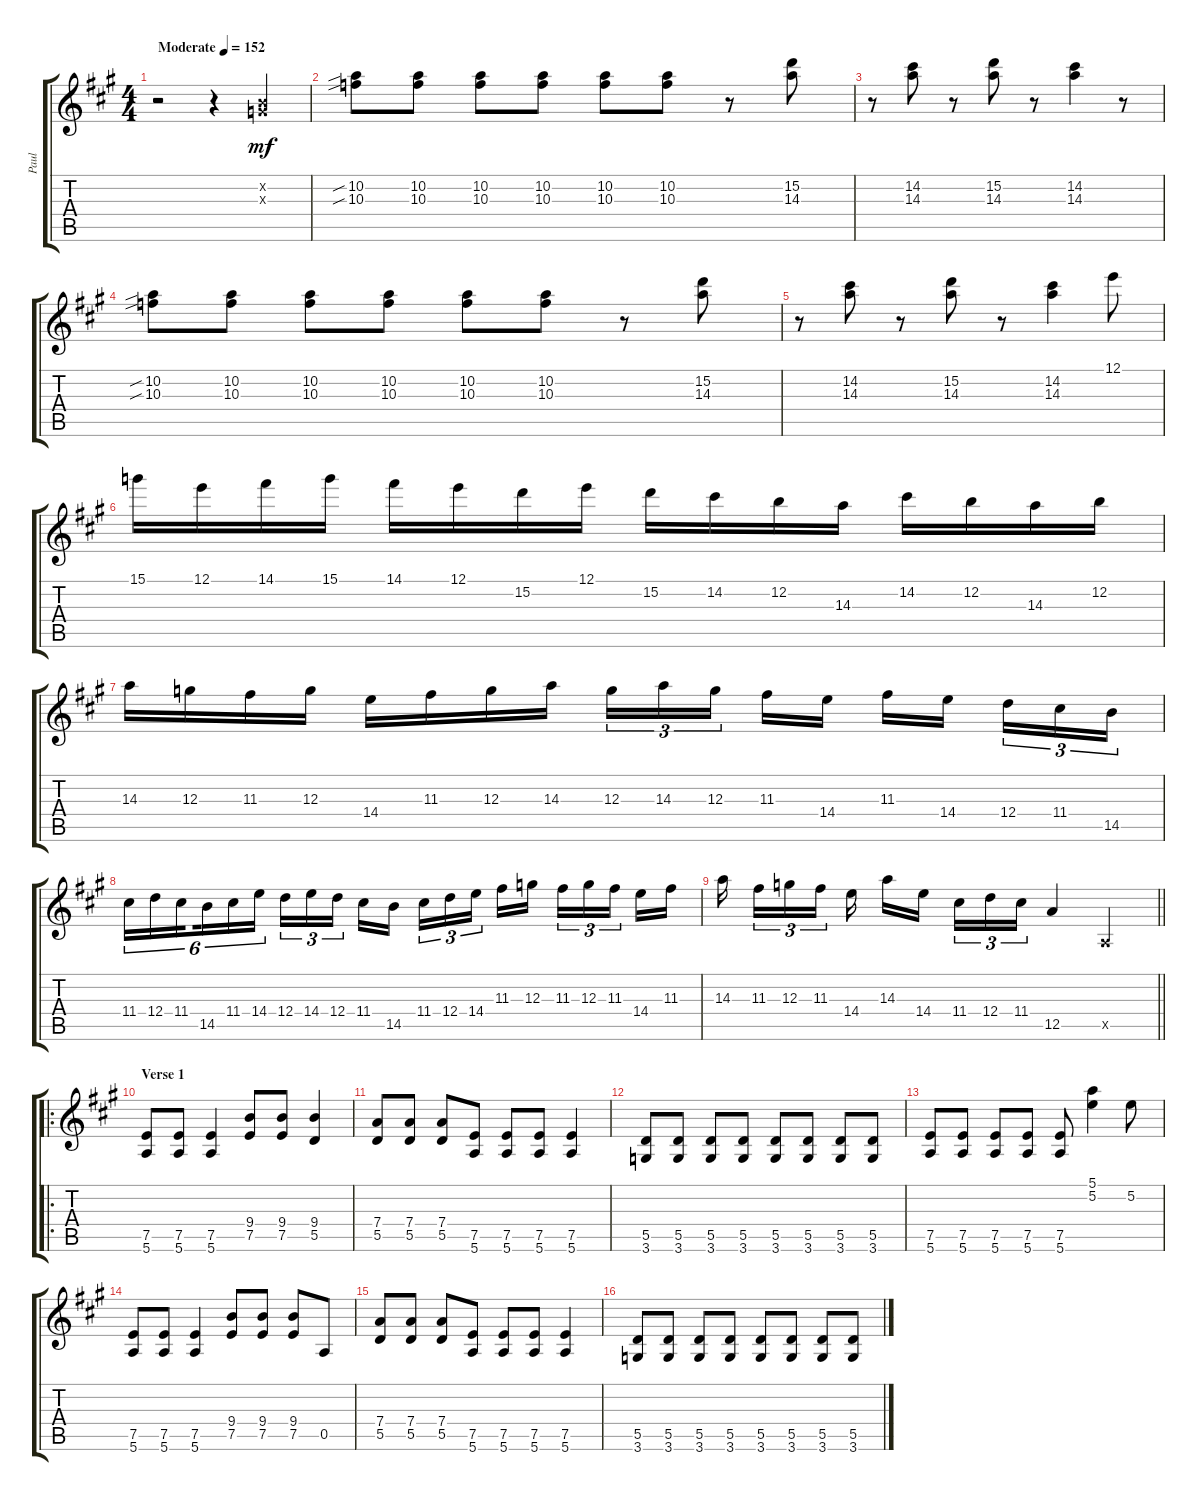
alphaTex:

\track ("Paul" "Paul") {instrument distortionguitar}
\staff {score tabs}
\tuning (E4 B3 G3 D3 A2 E2) {hide}
\ts (4 4)
\tempo (152 "Moderate")
\clef g2
\ks a
r.2{dy mf instrument distortionguitar} r.4 (0.2{x} 0.3{x}).4 |
(10.2{sib} 10.3{sib}).8 (10.2 10.3).8 (10.2 10.3).8 (10.2 10.3).8 (10.2 10.3).8 (10.2 10.3).8 r.8 (15.2 14.3).8 |
r.8 (14.2 14.3).8 r.8 (15.2 14.3).8 r.8 (14.2 14.3).4 r.8 |
(10.2{sib} 10.3{sib}).8 (10.2 10.3).8 (10.2 10.3).8 (10.2 10.3).8 (10.2 10.3).8 (10.2 10.3).8 r.8 (15.2 14.3).8 |
r.8 (14.2 14.3).8 r.8 (15.2 14.3).8 r.8 (14.2 14.3).4 12.1.8 |
15.1.16 12.1.16 14.1.16 15.1.16 14.1.16 12.1.16 15.2.16 12.1.16 15.2.16 14.2.16 12.2.16 14.3.16 14.2.16 12.2.16 14.3.16 12.2.16 |
14.3.16 12.3.16 11.3.16 12.3.16 14.4.16 11.3.16 12.3.16 14.3.16 12.3.16{tu (3 2)} 14.3.16{tu (3 2)} 12.3.16{tu (3 2) beam splitsecondary} 11.3.16 14.4.16 11.3.16 14.4.16{beam splitsecondary} 12.4.16{tu (3 2)} 11.4.16{tu (3 2)} 14.5.16{tu (3 2)} |
11.4.16{tu (6 4)} 12.4.16{tu (6 4)} 11.4.16{tu (6 4) beam splitsecondary} 14.5.16{tu (6 4)} 11.4.16{tu (6 4)} 14.4.16{tu (6 4)} 12.4.16{tu (3 2)} 14.4.16{tu (3 2)} 12.4.16{tu (3 2) beam splitsecondary} 11.4.16 14.5.16 11.4.16{tu (3 2)} 12.4.16{tu (3 2)} 14.4.16{tu (3 2) beam splitsecondary} 11.3.16 12.3.16 11.3.16{tu (3 2)} 12.3.16{tu (3 2)} 11.3.16{tu (3 2) beam splitsecondary} 14.4.16 11.3.16 |
\barLineRight lightlight
14.3.16{beam splitsecondary} 11.3.16{tu (3 2)} 12.3.16{tu (3 2)} 11.3.16{tu (3 2) beam splitsecondary} 14.4.16 14.3.16 14.4.16{beam splitsecondary} 11.4.16{tu (3 2)} 12.4.16{tu (3 2)} 11.4.16{tu (3 2)} 12.5.4 0.5{x}.4 |
\ro
\section ("" "Verse 1")
(7.5 5.6).8 (7.5 5.6).8 (7.5 5.6).4 (9.4 7.5).8 (9.4 7.5).8 (9.4 5.5).4 |
(7.4 5.5).8 (7.4 5.5).8 (7.4 5.5).8 (7.5 5.6).8 (7.5 5.6).8 (7.5 5.6).8 (7.5 5.6).4 |
(5.5 3.6).8 (5.5 3.6).8 (5.5 3.6).8 (5.5 3.6).8 (5.5 3.6).8 (5.5 3.6).8 (5.5 3.6).8 (5.5 3.6).8 |
(7.5 5.6).8 (7.5 5.6).8 (7.5 5.6).8 (7.5 5.6).8 (7.5 5.6).8 (5.1 5.2).4 5.2.8 |
(7.5 5.6).8 (7.5 5.6).8 (7.5 5.6).4 (9.4 7.5).8 (9.4 7.5).8 (9.4 7.5).8 0.5.8 |
(7.4 5.5).8 (7.4 5.5).8 (7.4 5.5).8 (7.5 5.6).8 (7.5 5.6).8 (7.5 5.6).8 (7.5 5.6).4 |
(5.5 3.6).8 (5.5 3.6).8 (5.5 3.6).8 (5.5 3.6).8 (5.5 3.6).8 (5.5 3.6).8 (5.5 3.6).8 (5.5 3.6).8
